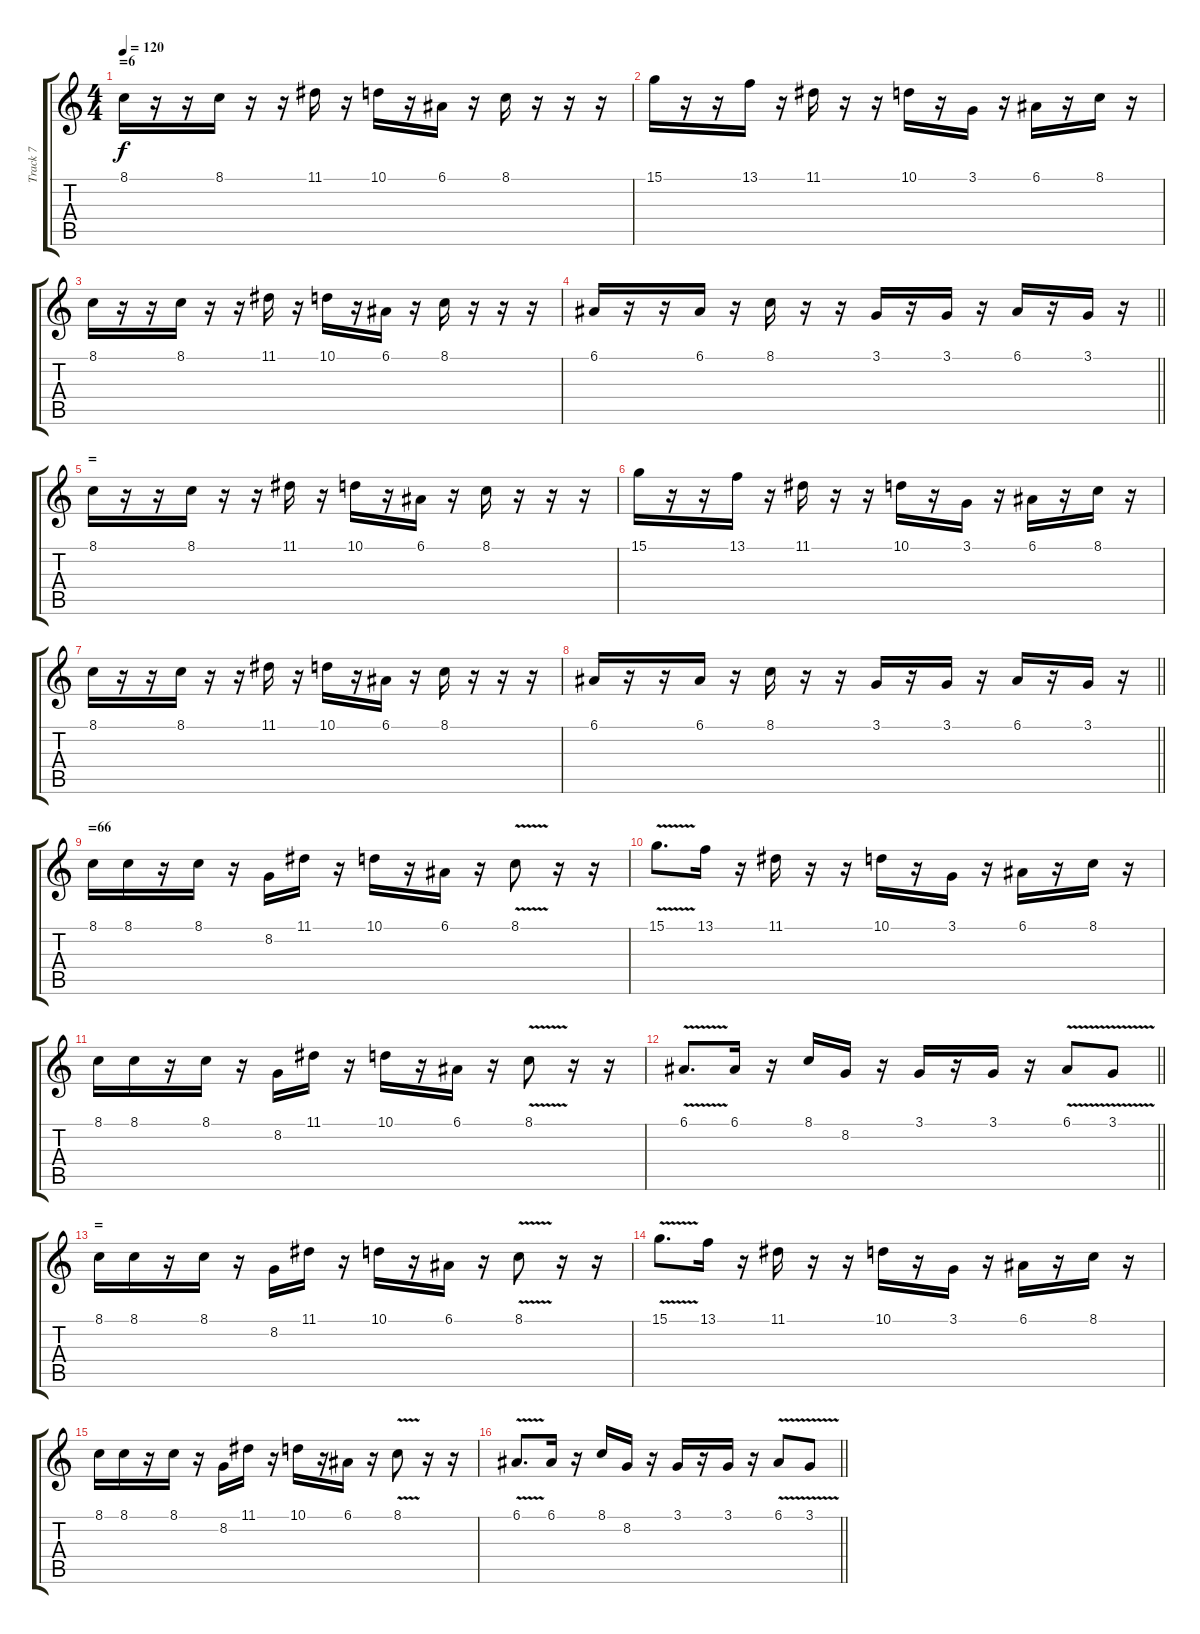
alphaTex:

\track ("Track 7" "Track 7") {instrument lead1square}
\staff {score tabs}
\tuning (E4 B3 G3 D3 A2 E2) {hide}
\ts (4 4)
\section ("" "=6")
\tempo 120
\clef g2
\ks c
8.1.16{dy f} r.16 r.16 8.1.16 r.16 r.16 11.1.16 r.16 10.1.16 r.16 6.1.16 r.16 8.1.16 r.16 r.16 r.16 |
15.1.16 r.16 r.16 13.1.16 r.16 11.1.16 r.16 r.16 10.1.16 r.16 3.1.16 r.16 6.1.16 r.16 8.1.16 r.16 |
8.1.16 r.16 r.16 8.1.16 r.16 r.16 11.1.16 r.16 10.1.16 r.16 6.1.16 r.16 8.1.16 r.16 r.16 r.16 |
\barLineRight lightlight
6.1.16 r.16 r.16 6.1.16 r.16 8.1.16 r.16 r.16 3.1.16 r.16 3.1.16 r.16 6.1.16 r.16 3.1.16 r.16 |
\section ("" "=")
8.1.16 r.16 r.16 8.1.16 r.16 r.16 11.1.16 r.16 10.1.16 r.16 6.1.16 r.16 8.1.16 r.16 r.16 r.16 |
15.1.16 r.16 r.16 13.1.16 r.16 11.1.16 r.16 r.16 10.1.16 r.16 3.1.16 r.16 6.1.16 r.16 8.1.16 r.16 |
8.1.16 r.16 r.16 8.1.16 r.16 r.16 11.1.16 r.16 10.1.16 r.16 6.1.16 r.16 8.1.16 r.16 r.16 r.16 |
\barLineRight lightlight
6.1.16 r.16 r.16 6.1.16 r.16 8.1.16 r.16 r.16 3.1.16 r.16 3.1.16 r.16 6.1.16 r.16 3.1.16 r.16 |
\section ("" "=66")
8.1.16 8.1.16 r.16 8.1.16 r.16 8.2.16 11.1.16 r.16 10.1.16 r.16 6.1.16 r.16 8.1{v}.8 r.16 r.16 |
15.1{v}.8{d} 13.1.16 r.16 11.1.16 r.16 r.16 10.1.16 r.16 3.1.16 r.16 6.1.16 r.16 8.1.16 r.16 |
8.1.16 8.1.16 r.16 8.1.16 r.16 8.2.16 11.1.16 r.16 10.1.16 r.16 6.1.16 r.16 8.1{v}.8 r.16 r.16 |
\barLineRight lightlight
6.1{v}.8{d} 6.1.16 r.16 8.1.16 8.2.16 r.16 3.1.16 r.16 3.1.16 r.16 6.1{v}.8 3.1{v}.8 |
\section ("" "=")
8.1.16 8.1.16 r.16 8.1.16 r.16 8.2.16 11.1.16 r.16 10.1.16 r.16 6.1.16 r.16 8.1{v}.8 r.16 r.16 |
15.1{v}.8{d} 13.1.16 r.16 11.1.16 r.16 r.16 10.1.16 r.16 3.1.16 r.16 6.1.16 r.16 8.1.16 r.16 |
8.1.16 8.1.16 r.16 8.1.16 r.16 8.2.16 11.1.16 r.16 10.1.16 r.16 6.1.16 r.16 8.1{v}.8 r.16 r.16 |
\barLineRight lightlight
6.1{v}.8{d} 6.1.16 r.16 8.1.16 8.2.16 r.16 3.1.16 r.16 3.1.16 r.16 6.1{v}.8 3.1{v}.8
